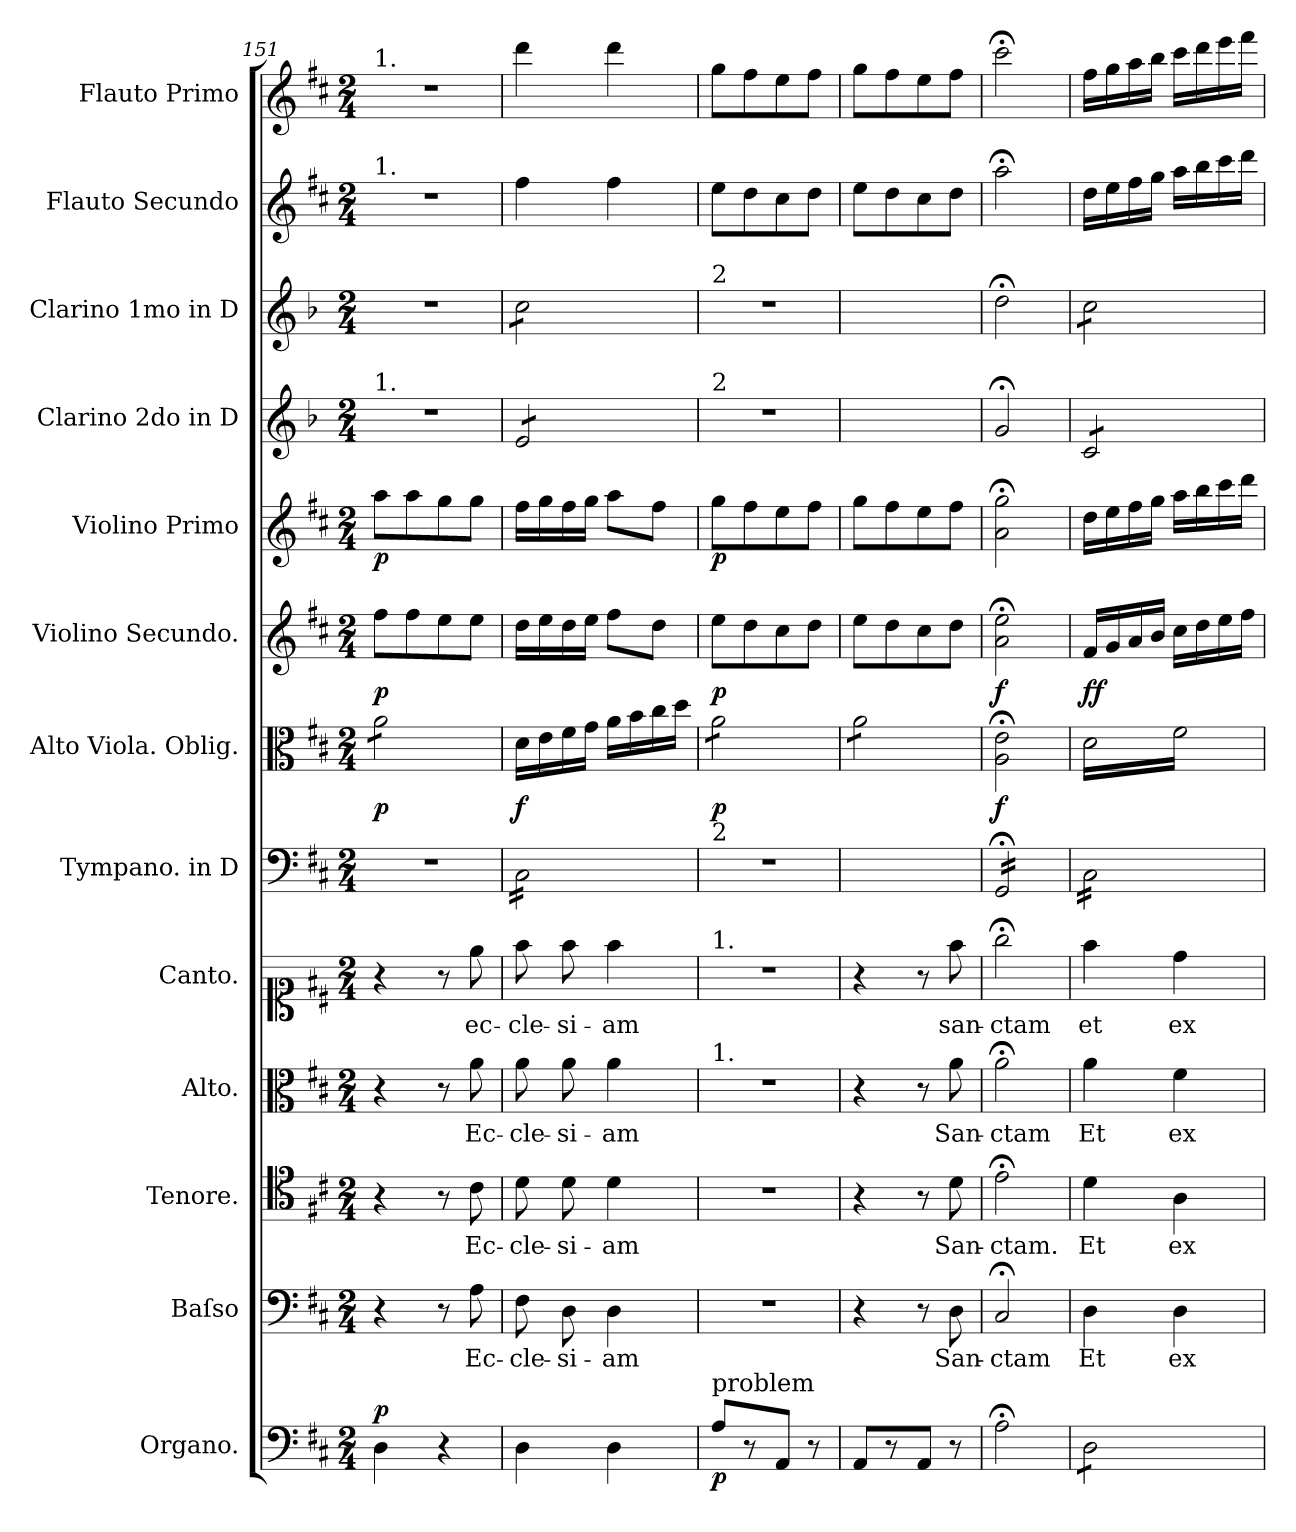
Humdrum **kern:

**kern	**dynam	**kern	**text	**kern	**text	**kern	**text	**kern	**text	**kern	**kern	**dynam	**kern	**dynam	**kern	**dynam	**kern	**kern	**kern	**kern
*part13	*part13	*part12	*part12	*part11	*part11	*part10	*part10	*part9	*part9	*part8	*part7	*part7	*part6	*part6	*part5	*part5	*part4	*part3	*part2	*part1
*staff13	*staff13	*staff12	*staff12	*staff11	*staff11	*staff10	*staff10	*staff9	*staff9	*staff8	*staff7	*staff7	*staff6	*staff6	*staff5	*staff5	*staff4	*staff3	*staff2	*staff1
*I"Organo.	*	*I"Baſso	*	*I"Tenore.	*	*I"Alto.	*	*I"Canto.	*	*I"Tympano. in D	*I"Alto Viola. Oblig.	*	*I"Violino Secundo.	*	*I"Violino Primo	*	*I"Clarino 2do in D	*I"Clarino 1mo in D	*I"Flauto Secundo	*I"Flauto Primo
*I'Org	*	*I'B	*	*I'T	*	*I'A	*	*I'C	*	*	*I'Vla	*	*	*	*I'Vn I	*	*	*I'Clno I	*	*I'Fl I
*clefF4	*	*clefF4	*	*clefC4	*	*clefC3	*	*clefC1	*	*clefF4	*clefC3	*	*clefG2	*	*clefG2	*	*clefG2	*clefG2	*clefG2	*clefG2
*	*	*	*	*	*	*	*	*	*	*	*	*	*	*	*	*	*ITrd-1c-2	*ITrd-1c-2	*	*
*k[f#c#]	*	*k[f#c#]	*	*k[f#c#]	*	*k[f#c#]	*	*k[f#c#]	*	*k[f#c#]	*k[f#c#]	*	*k[f#c#]	*	*k[f#c#]	*	*k[f#]	*k[f#]	*k[f#c#]	*k[f#c#]
*D:	*	*D:	*	*D:	*	*D:	*	*D:	*	*D:	*D:	*	*D:	*	*D:	*	*	*	*D:	*D:
*M2/4	*	*M2/4	*	*M2/4	*	*M2/4	*	*M2/4	*	*M2/4	*M2/4	*	*M2/4	*	*M2/4	*	*M2/4	*M2/4	*M2/4	*M2/4
=151	=151	=151	=151	=151	=151	=151	=151	=151	=151	=151	=151	=151	=151	=151	=151	=151	=151	=151	=151	=151
!	!	!	!	!	!	!	!	!	!	!	!	!	!	!	!	!	!	!	!	!LO:TX:a:t=1.
!	!	!	!	!	!	!	!	!	!	!	!	!	!	!	!	!	!	!	!LO:TX:a:t=1.	!
!	!	!	!	!	!	!	!	!	!	!	!	!	!	!	!	!	!LO:TX:a:t=1.	!	!	!
!	!LO:DY:a	!	!	!	!	!	!	!	!	!	!	!	!	!	!	!	!	!	!	!
*	*	*	*	*	*	*	*	*	*	*	*tremolo	*	*	*	*	*	*	*	*	*
4D\	p	4r	.	4r	.	4r	.	4r	.	2r	8a\L	p	8ff#\L	p	8aa\L	p	2r	2r	2r	2r
.	.	.	.	.	.	.	.	.	.	.	8a\	.	8ff#\	.	8aa\	.	.	.	.	.
4r	.	8r	.	8r	.	8r	.	8r	.	.	8a\	.	8ee\	.	8gg\	.	.	.	.	.
.	.	8A\	Ec-	8c#\	Ec-	8a\	Ec-	8ee\	ec-	.	8a\J	.	8ee\J	.	8gg\J	.	.	.	.	.
*	*	*	*	*	*	*	*	*	*	*	*Xtremolo	*	*	*	*	*	*	*	*	*
=152	=152	=152	=152	=152	=152	=152	=152	=152	=152	=152	=152	=152	=152	=152	=152	=152	=152	=152	=152	=152
*	*	*	*	*	*	*	*	*	*	*tremolo	*	*	*	*	*	*	*	*	*	*
*	*	*	*	*	*	*	*	*	*	*	*	*	*	*	*	*	*tremolo	*	*	*
*	*	*	*	*	*	*	*	*	*	*	*	*	*	*	*	*	*	*tremolo	*	*
4D\	fo	8F#\	-cle-	8d\	-cle-	8a\	-cle-	8ff#\	-cle-	16C#\LL	16d\LL	f	16dd\LL	fo	16ff#\LL	fo	8f#/L	8dd\L	4ff#\	4ddd\
.	.	.	.	.	.	.	.	.	.	16C#\	16e\	.	16ee\	.	16gg\	.	.	.	.	.
.	.	8D\	-si-	8d\	-si-	8a\	-si-	8ff#\	-si-	16C#\	16f#\	.	16dd\	.	16ff#\	.	8f#/	8dd\	.	.
.	.	.	.	.	.	.	.	.	.	16C#\	16g\JJ	.	16ee\JJ	.	16gg\JJ	.	.	.	.	.
4D\	.	4D\	-am	4d\	-am	4a\	-am	4ff#\	-am	16C#\	16a\LL	.	8ff#\L	.	8aa\L	.	8f#/	8dd\	4ff#\	4ddd\
.	.	.	.	.	.	.	.	.	.	16C#\	16b\	.	.	.	.	.	.	.	.	.
.	.	.	.	.	.	.	.	.	.	16C#\	16cc#\	.	8dd\J	.	8ff#\J	.	8f#/J	8dd\J	.	.
*	*	*	*	*	*	*	*	*	*	*	*	*	*	*	*	*	*	*Xtremolo	*	*
*	*	*	*	*	*	*	*	*	*	*	*	*	*	*	*	*	*Xtremolo	*	*	*
.	.	.	.	.	.	.	.	.	.	16C#\JJ	16dd\JJ	.	.	.	.	.	.	.	.	.
=153	=153	=153	=153	=153	=153	=153	=153	=153	=153	=153	=153	=153	=153	=153	=153	=153	=153	=153	=153	=153
!	!	!	!	!	!	!	!	!	!	!	!	!	!	!	!	!	!	!LO:TX:a:t=2	!	!
!	!	!	!	!	!	!	!	!	!	!	!	!	!	!	!	!	!LO:TX:a:t=2	!	!	!
!	!	!	!	!	!	!	!	!	!	!LO:TX:a:t=2	!	!	!	!	!	!	!	!	!	!
!	!	!	!	!	!	!	!	!LO:TX:a:t=1.	!	!	!	!	!	!	!	!	!	!	!	!
!	!	!	!	!	!	!LO:TX:a:t=1.	!	!	!	!	!	!	!	!	!	!	!	!	!	!
!LO:TX:a:t=problem	!	!	!	!	!	!	!	!	!	!	!	!	!	!	!	!	!	!	!	!
!	!	!	!	!	!	!	!	!	!	!LO:N:vis=0	!	!	!	!	!	!	!LO:N:vis=0	!LO:N:vis=0	!	!
*	*	*	*	*	*	*	*	*	*	*	*tremolo	*	*	*	*	*	*	*	*	*
8A\L	p	2r	.	2r	.	2r	.	2r	.	2r	8a\L	p	8ee\L	p	8gg\L	p	2r	2r	8ee\L	8gg\L
8r	.	.	.	.	.	.	.	.	.	.	8a\	.	8dd\	.	8ff#\	.	.	.	8dd\	8ff#\
8AA/J	.	.	.	.	.	.	.	.	.	.	8a\	.	8cc#\	.	8ee\	.	.	.	8cc#\	8ee\
8r	.	.	.	.	.	.	.	.	.	.	8a\J	.	8dd\J	.	8ff#\J	.	.	.	8dd\J	8ff#\J
=154	=154	=154	=154	=154	=154	=154	=154	=154	=154	=154	=154	=154	=154	=154	=154	=154	=154	=154	=154	=154
8AA/L	.	4r	.	4r	.	4r	.	4r	.	2ryy	8a\L	.	8ee\L	.	8gg\L	.	2ryy	2ryy	8ee\L	8gg\L
8r	.	.	.	.	.	.	.	.	.	.	8a\	.	8dd\	.	8ff#\	.	.	.	8dd\	8ff#\
8AA/J	.	8r	.	8r	.	8r	.	8r	.	.	8a\	.	8cc#\	.	8ee\	.	.	.	8cc#\	8ee\
8r	.	8D\	San-	8d\	San-	8a\	San-	8ff#\	san-	.	8a\J	.	8dd\J	.	8ff#\J	.	.	.	8dd\J	8ff#\J
*	*	*	*	*	*	*	*	*	*	*	*Xtremolo	*	*	*	*	*	*	*	*	*
=155	=155	=155	=155	=155	=155	=155	=155	=155	=155	=155	=155	=155	=155	=155	=155	=155	=155	=155	=155	=155
2A;<\	.	2C#;</	-ctam	2e;<\	-ctam.	2a;\	-ctam	2gg;<\	-ctam	16GG;</LL	2A;<\ 2e;<\	f	2a;<\ 2ee;<\	f	2a;<\ 2gg;<\	fo	2a;</	2ee;<\	2aa;\	2ccc#;<\
.	.	.	.	.	.	.	.	.	.	16GG;</	.	.	.	.	.	.	.	.	.	.
.	.	.	.	.	.	.	.	.	.	16GG;</	.	.	.	.	.	.	.	.	.	.
.	.	.	.	.	.	.	.	.	.	16GG;</	.	.	.	.	.	.	.	.	.	.
.	.	.	.	.	.	.	.	.	.	16GG;</	.	.	.	.	.	.	.	.	.	.
.	.	.	.	.	.	.	.	.	.	16GG;</	.	.	.	.	.	.	.	.	.	.
.	.	.	.	.	.	.	.	.	.	16GG;</	.	.	.	.	.	.	.	.	.	.
.	.	.	.	.	.	.	.	.	.	16GG;</JJ	.	.	.	.	.	.	.	.	.	.
=156	=156	=156	=156	=156	=156	=156	=156	=156	=156	=156	=156	=156	=156	=156	=156	=156	=156	=156	=156	=156
!LO:TX:a:t=tutti	!	!	!	!	!	!	!	!	!	!	!	!	!	!	!	!	!	!	!	!
*tremolo	*	*	*	*	*	*	*	*	*	*	*	*	*	*	*	*	*	*	*	*
*	*	*	*	*	*	*	*	*	*	*	*tremolo	*	*	*	*	*	*	*	*	*
*	*	*	*	*	*	*	*	*	*	*	*	*	*	*	*	*	*tremolo	*	*	*
*	*	*	*	*	*	*	*	*	*	*	*	*	*	*	*	*	*	*tremolo	*	*
8D\L	.	4D\	Et	4d\	Et	4a\	Et	4ff#\	et	16C#\LL	16d\LL	ffo	16f#/LL	ff	16dd\LL	.	8d/L	8dd\L	16dd\LL	16ff#\LL
.	.	.	.	.	.	.	.	.	.	16C#\	16f#\	.	16g/	.	16ee\	.	.	.	16ee\	16gg\
8D\	.	.	.	.	.	.	.	.	.	16C#\	16d\	.	16a/	.	16ff#\	.	8d/	8dd\	16ff#\	16aa\
.	.	.	.	.	.	.	.	.	.	16C#\	16f#\	.	16b/JJ	.	16gg\JJ	.	.	.	16gg\JJ	16bb\JJ
8D\	.	4D\	ex-	4A\	ex-	4f#\	ex-	4dd\	ex-	16C#\	16d\	.	16cc#\LL	.	16aa\LL	.	8d/	8dd\	16aa\LL	16ccc#\LL
.	.	.	.	.	.	.	.	.	.	16C#\	16f#\	.	16dd\	.	16bb\	.	.	.	16bb\	16ddd\
8D\J	.	.	.	.	.	.	.	.	.	16C#\	16d\	.	16ee\	.	16ccc#\	.	8d/J	8dd\J	16ccc#\	16eee\
*	*	*	*	*	*	*	*	*	*	*	*	*	*	*	*	*	*	*Xtremolo	*	*
*	*	*	*	*	*	*	*	*	*	*	*	*	*	*	*	*	*Xtremolo	*	*	*
*Xtremolo	*	*	*	*	*	*	*	*	*	*	*	*	*	*	*	*	*	*	*	*
.	.	.	.	.	.	.	.	.	.	16C#\JJ	16f#\JJ	.	16ff#\JJ	.	16ddd\JJ	.	.	.	16ddd\JJ	16fff#\JJ
*	*	*	*	*	*	*	*	*	*	*	*Xtremolo	*	*	*	*	*	*	*	*	*
*	*	*	*	*	*	*	*	*	*	*Xtremolo	*	*	*	*	*	*	*	*	*	*
.	.	.	.	.	.	.	.	.	.	.	.	.	.	.	.	.	.	.	.	.
.	.	.	.	.	.	.	.	.	.	.	.	.	.	.	.	.	.	.	.	.
.	.	.	.	.	.	.	.	.	.	.	.	.	.	.	.	.	.	.	.	.
.	.	.	.	.	.	.	.	.	.	.	.	.	.	.	.	.	.	.	.	.
=	=	=	=	=	=	=	=	=	=	=	=	=	=	=	=	=	=	=	=	=
*-	*-	*-	*-	*-	*-	*-	*-	*-	*-	*-	*-	*-	*-	*-	*-	*-	*-	*-	*-	*-
